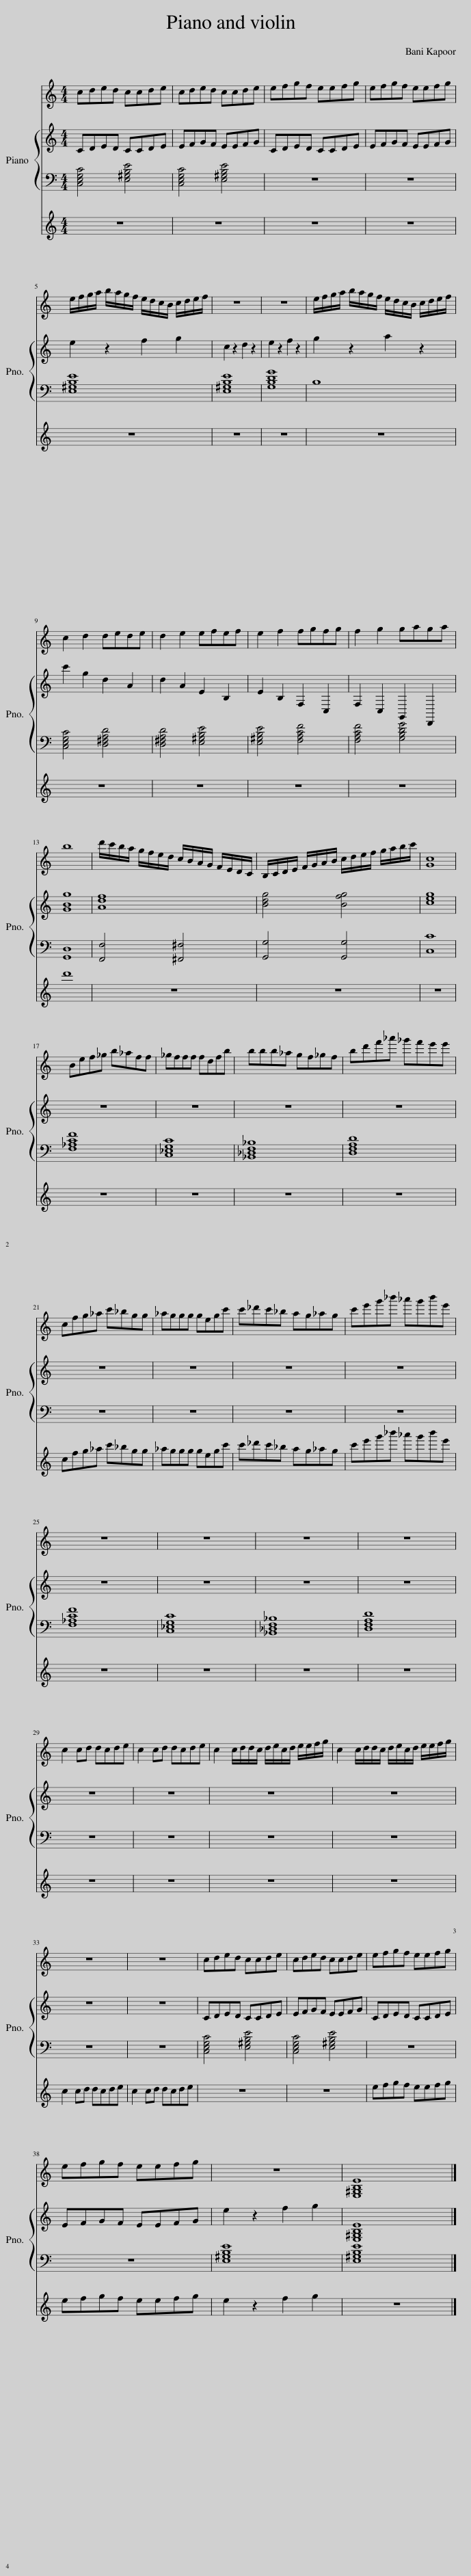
X:1
%%score 1 { 2 | 3 } 4
L:1/8
M:4/4
I:linebreak $
K:C
V:1 treble
V:2 treble
V:3 bass
V:4 treble
V:1
 cded ccde | cded ccde | efgf eefg | efgf eefg |$ e/f/g/a/ b/a/g/f/ e/d/c/B/ c/d/e/f/ | %5
 z8 | z8 | e/f/g/a/ b/a/g/f/ e/d/c/B/ c/d/e/f/ |$ c2 d2 dede | d2 e2 efef | %10
 e2 f2 fgfg | f2 g2 gaga |$ b8 | d'/c'/b/a/ g/f/e/d/ c/B/A/G/ F/E/D/C/ | B,/C/D/E/ F/G/A/B/ c/d/e/f/ g/a/b/c'/ | %15
 [Gc]8 |$ Bef_g b_aff | _gfff fdfb | bbb_a gf_gf | bd'f'_a' _g'f'e'e' |$ %20
 cfg_a c'_bgg | _aggg gegc' | c'_d'c'_b ag_ag | c'e'g'_b' _a'g'b'e' |$ z8 | %25
 z8 | z8 | z8 |$ c2 cd dcde | c2 cd dcde | %30
 c2 c/d/d/c/ d/e/c/d/ e/e/f/g/ | c2 c/d/d/c/ d/e/c/d/ e/e/f/g/ |$ z8 | z8 | cded ccde | %35
 cded ccde | efgf eefg |$ efgf eefg | z8 | [E,^G,B,E]8 |] %40
V:2
 CDED CCDE | EFGF EEFG | CDED CCDE | EFGF EEFG |$ e2 z2 f2 g2 | %5
 c2 z2 d2 z2 | e2 z2 f2 z2 | g2 z2 a2 z2 |$ c'2 g2 d2 A2 | d2 A2 E2 B,2 | %10
 E2 B,2 F,2 C,2 | F,2 C,2 G,,2 D,,2 |$ [GBg]8 | [Adf]8 | [Bdg]4 [Bfg]4 | %15
 [ceg]8 |$ z8 | z8 | z8 | z8 |$ %20
 z8 | z8 | z8 | z8 |$ z8 | %25
 z8 | z8 | z8 |$ z8 | z8 | %30
 z8 | z8 |$ z8 | z8 | CDED CCDE | %35
 EFGF EEFG | CDED CCDE |$ EFGF EEFG | e2 z2 f2 g2 | [E,^G,B,E]8 |] %40
V:3
 [C,E,G,C]4 [E,^G,B,E]4 | [C,E,G,C]4 [E,^G,B,E]4 | z8 | z8 |$ [E,^G,B,E]8 | %5
 [E,^G,B,E]8 | [G,B,DG]8 | B,8 |$ [C,E,G,C]4 [D,^F,A,D]4 | [D,^F,A,D]4 [E,^G,B,E]4 | %10
 [E,^G,B,E]4 [F,A,CF]4 | [F,A,CF]4 [G,B,DG]4 |$ [G,,D,]8 | [F,,F,]4 [^F,,^F,]4 | [G,,G,]4 [G,,G,]4 | %15
 [C,C]8 |$ [F,_A,CF]8 | [C,_E,G,C]8 | [_B,,_D,F,_B,]8 | [D,F,A,D]8 |$ %20
 z8 | z8 | z8 | z8 |$ [F,_A,CF]8 | %25
 [C,_E,G,C]8 | [_B,,_D,F,_B,]8 | [D,F,A,D]8 |$ z8 | z8 | %30
 z8 | z8 |$ z8 | z8 | [C,E,G,C]4 [E,^G,B,E]4 | %35
 [C,E,G,C]4 [E,^G,B,E]4 | z8 |$ z8 | [E,^G,B,E]8 | [E,^G,B,E]8 |] %40
V:4
 z8 | z8 | z8 | z8 |$ z8 | %5
 z8 | z8 | z8 |$ z8 | z8 | %10
 z8 | z8 |$ d'8 | z8 | z8 | %15
 z8 |$ z8 | z8 | z8 | z8 |$ %20
 cfg_a c'_bgg | _aggg gegc' | c'_d'c'_b ag_ag | c'e'g'_b' _a'g'b'e' |$ z8 | %25
 z8 | z8 | z8 |$ z8 | z8 | %30
 z8 | z8 |$ c2 cd dcde | c2 cd dcde | z8 | %35
 z8 | efgf eefg |$ efgf eefg | e2 z2 f2 g2 | z8 |] %40
